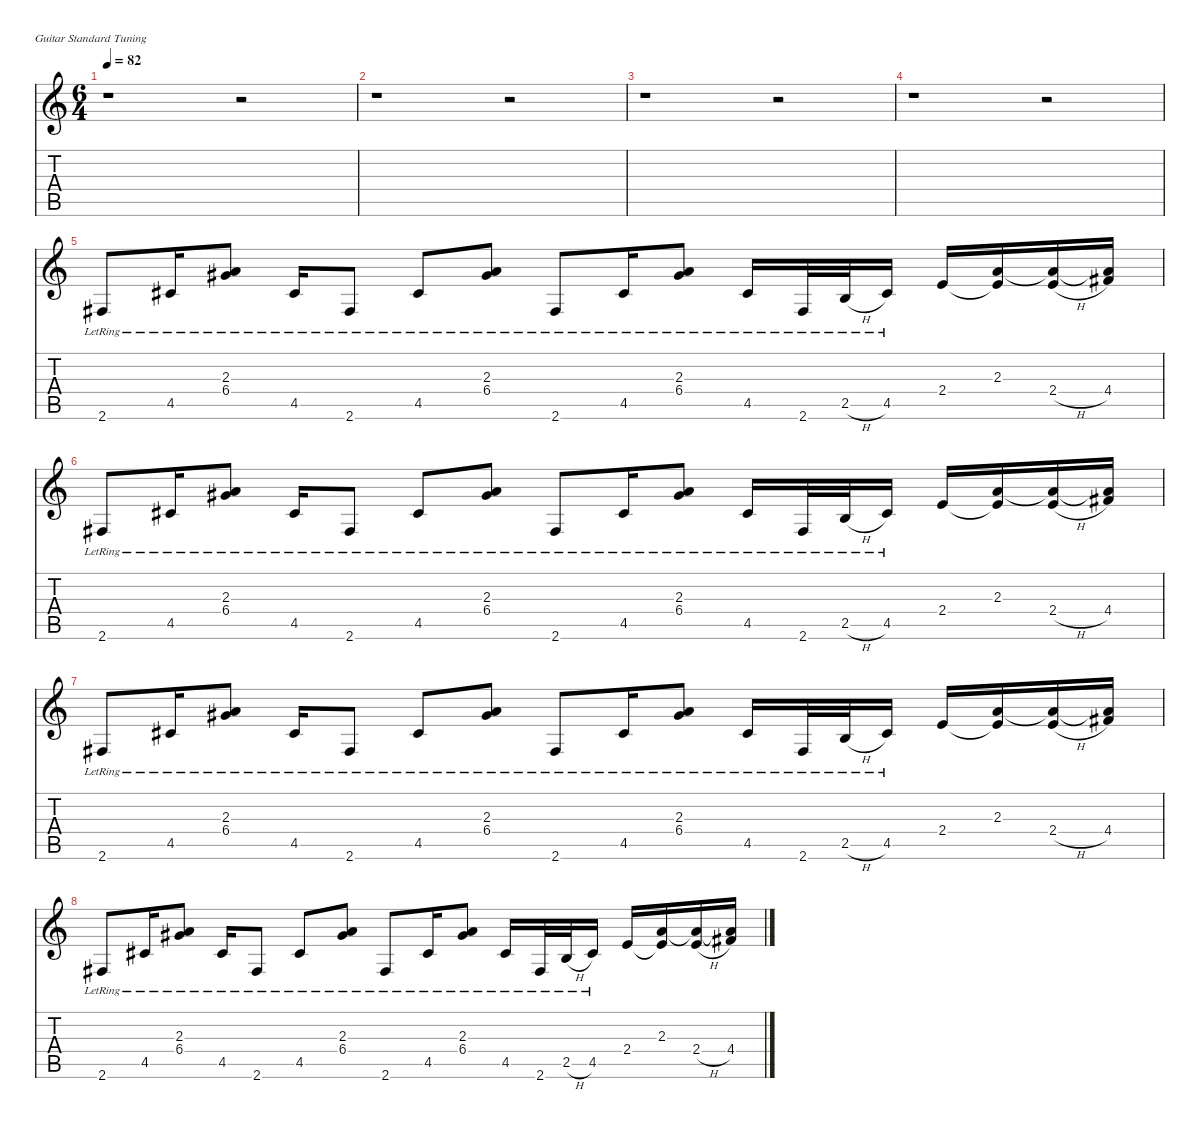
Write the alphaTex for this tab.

\defaultSystemsLayout 4
\hideDynamics
\bracketExtendMode nobrackets
\singleTrackTrackNamePolicy hidden
\multiTrackTrackNamePolicy hidden
\firstSystemTrackNameMode fullname
\firstSystemTrackNameOrientation horizontal
\otherSystemsTrackNameOrientation horizontal
\track ("Guitar 2" "el.guit.") {instrument electricguitarclean}
\staff {score tabs}
\tuning (E4 B3 G3 D3 A2 E2)
\ts (6 4)
\tempo 82
\clef g2
\ks c
r.1{dy f beam Down} r.2{beam Down} |
r.1{beam Down} r.2{beam Down} |
r.1{beam Down} r.2{beam Down} |
r.1{beam Down} r.2{beam Down} |
2.6{lr acc #}.8{beam Up} 4.5{lr acc #}.16{beam Up} (2.3{lr} 6.4{lr acc #}).8{beam Up} 4.5{lr acc #}.16{beam Up} 2.6{lr acc #}.8{beam Up} 4.5{lr acc #}.8{beam Up} (2.3{lr} 6.4{lr acc #}).8{beam Up} 2.6{lr acc #}.8{beam Up} 4.5{lr acc #}.16{beam Up} (2.3{lr} 6.4{lr acc #}).8{beam Up} 4.5{lr acc #}.16{beam Up} 2.6{lr acc #}.32{beam Up} 2.5{h lr}.32{beam Up} 4.5{lr acc #}.16{beam Up} 2.4.16{beam Up} (2.3 2.4{t}).16{beam Up} (2.4{h} 2.3{t}).16{beam Up} (2.3{t} 4.4{acc #}).16{beam Up} |
2.6{lr acc #}.8{beam Up} 4.5{lr acc #}.16{beam Up} (2.3{lr} 6.4{lr acc #}).8{beam Up} 4.5{lr acc #}.16{beam Up} 2.6{lr acc #}.8{beam Up} 4.5{lr acc #}.8{beam Up} (2.3{lr} 6.4{lr acc #}).8{beam Up} 2.6{lr acc #}.8{beam Up} 4.5{lr acc #}.16{beam Up} (2.3{lr} 6.4{lr acc #}).8{beam Up} 4.5{lr acc #}.16{beam Up} 2.6{lr acc #}.32{beam Up} 2.5{h lr}.32{beam Up} 4.5{lr acc #}.16{beam Up} 2.4.16{beam Up} (2.3 2.4{t}).16{beam Up} (2.4{h} 2.3{t}).16{beam Up} (2.3{t} 4.4{acc #}).16{beam Up} |
2.6{lr acc #}.8{beam Up} 4.5{lr acc #}.16{beam Up} (2.3{lr} 6.4{lr acc #}).8{beam Up} 4.5{lr acc #}.16{beam Up} 2.6{lr acc #}.8{beam Up} 4.5{lr acc #}.8{beam Up} (2.3{lr} 6.4{lr acc #}).8{beam Up} 2.6{lr acc #}.8{beam Up} 4.5{lr acc #}.16{beam Up} (2.3{lr} 6.4{lr acc #}).8{beam Up} 4.5{lr acc #}.16{beam Up} 2.6{lr acc #}.32{beam Up} 2.5{h lr}.32{beam Up} 4.5{lr acc #}.16{beam Up} 2.4.16{beam Up} (2.3 2.4{t}).16{beam Up} (2.4{h} 2.3{t}).16{beam Up} (2.3{t} 4.4{acc #}).16{beam Up} |
2.6{lr acc #}.8{beam Up} 4.5{lr acc #}.16{beam Up} (2.3{lr} 6.4{lr acc #}).8{beam Up} 4.5{lr acc #}.16{beam Up} 2.6{lr acc #}.8{beam Up} 4.5{lr acc #}.8{beam Up} (2.3{lr} 6.4{lr acc #}).8{beam Up} 2.6{lr acc #}.8{beam Up} 4.5{lr acc #}.16{beam Up} (2.3{lr} 6.4{lr acc #}).8{beam Up} 4.5{lr acc #}.16{beam Up} 2.6{lr acc #}.32{beam Up} 2.5{h lr}.32{beam Up} 4.5{lr acc #}.16{beam Up} 2.4.16{beam Up} (2.3 2.4{t}).16{beam Up} (2.4{h} 2.3{t}).16{beam Up} (2.3{t} 4.4{acc #}).16{beam Up}
